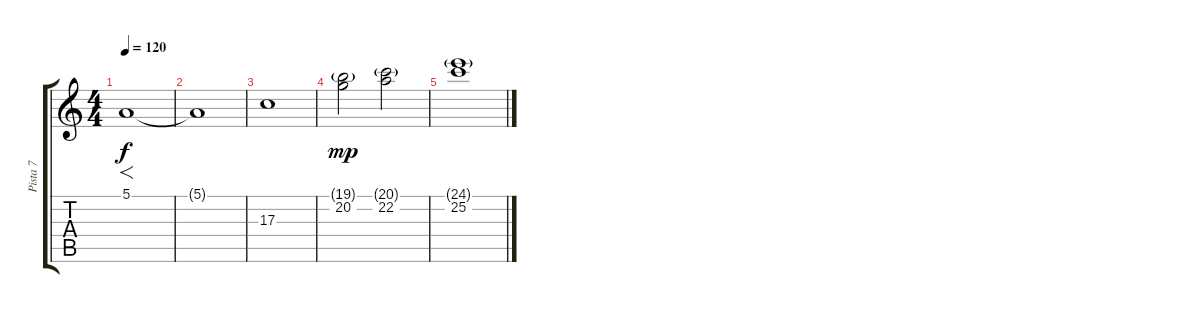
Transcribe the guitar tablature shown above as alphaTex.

\track ("Pista 7" "Pista 7") {instrument flute}
\staff {score tabs}
\tuning (E4 B3 G3 D3 A2 E2) {hide}
\ts (4 4)
\tempo 120
\clef g2
\ks c
5.1.1{f dy f} |
5.1{t}.1 |
17.3.1 |
(19.1{g} 20.2).2{dy mp} (20.1{g} 22.2).2 |
(24.1{g} 25.2).1
